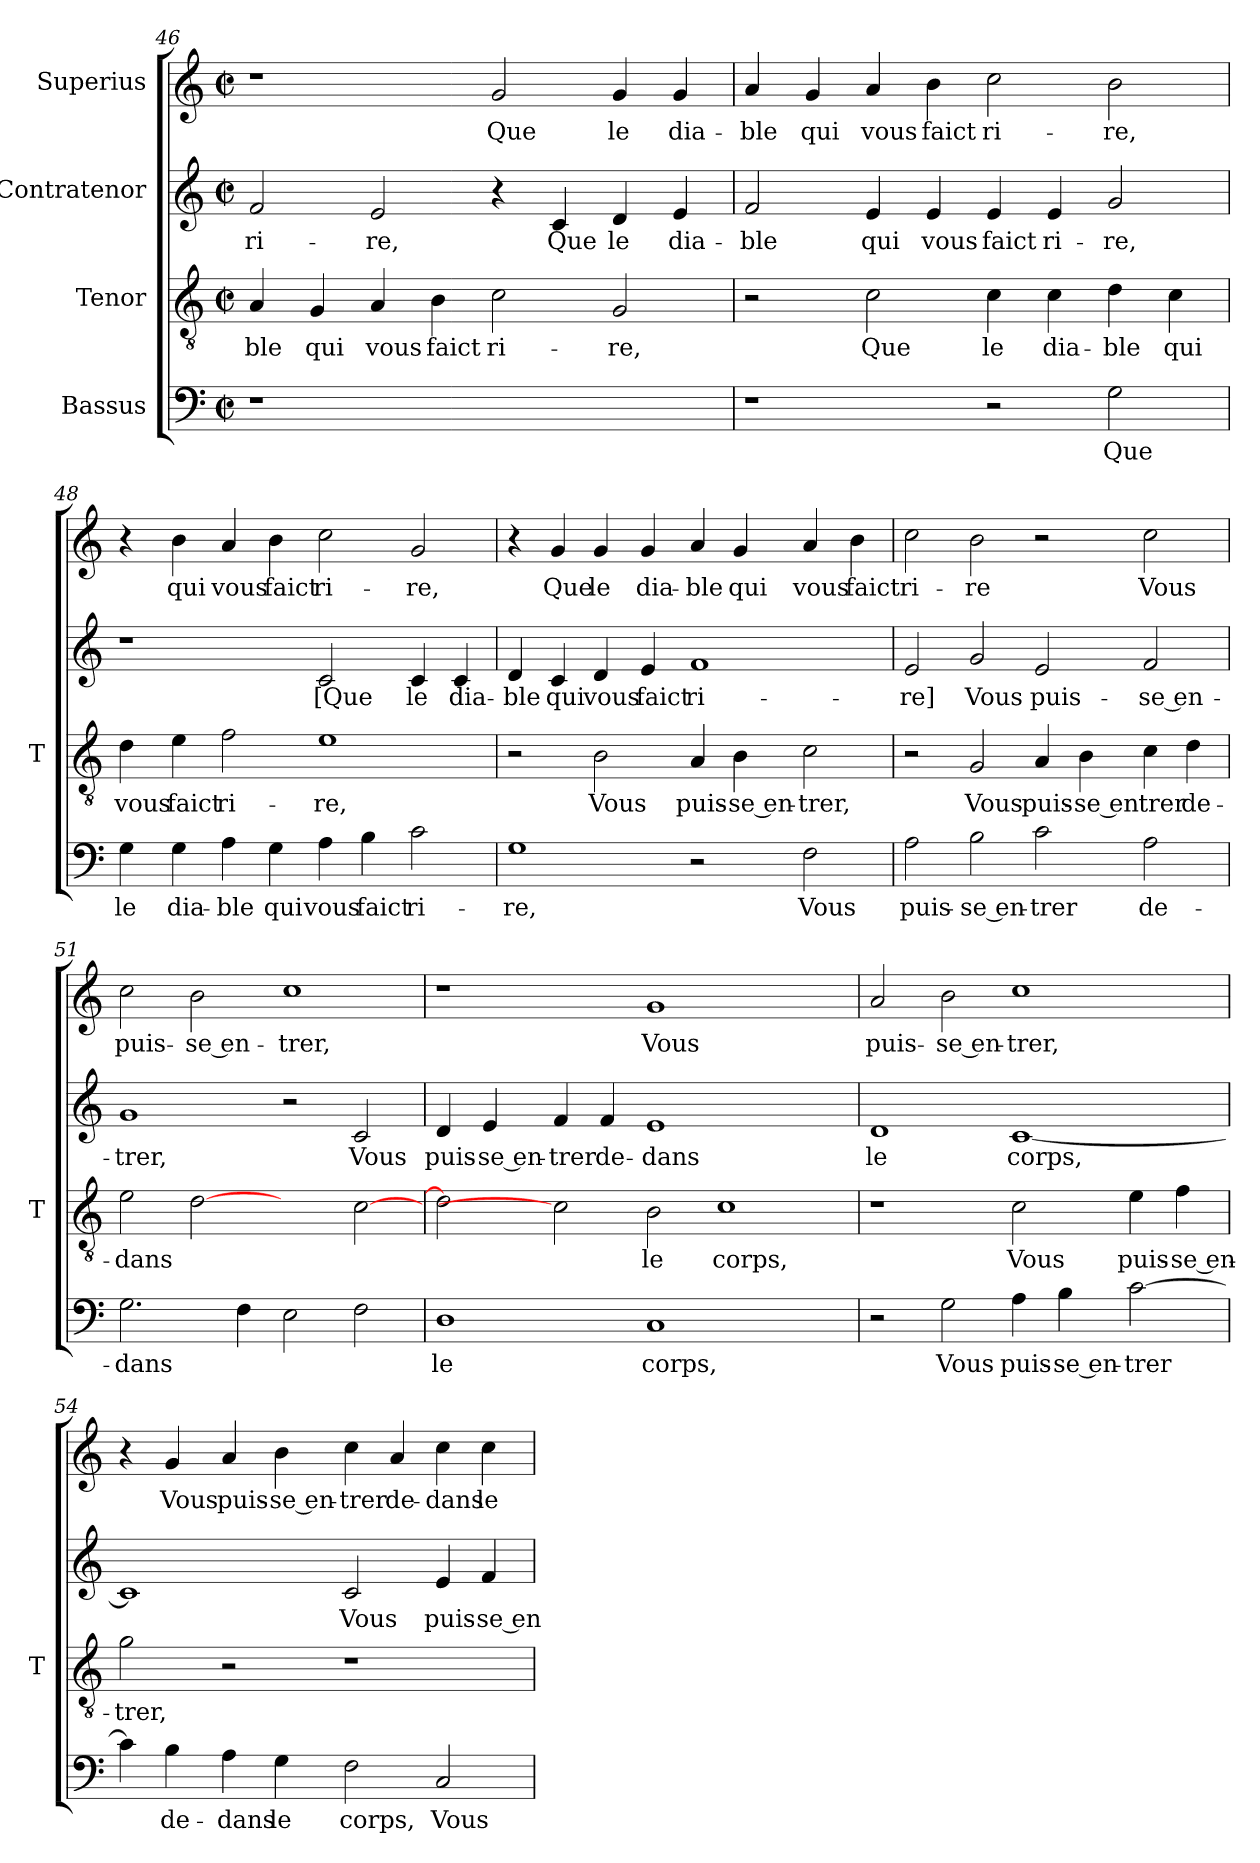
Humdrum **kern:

**kern	**text	**kern	**text	**kern	**text	**kern	**text
*part4	*part4	*part3	*part3	*part2	*part2	*part1	*part1
*staff4	*staff4	*staff3	*staff3	*staff2	*staff2	*staff1	*staff1
*I"Bassus	*	*I"Tenor	*	*I"Contratenor	*	*I"Superius	*
*	*	*I'T	*	*	*	*	*
!!LO:PB:g=z
*clefF4	*	*clefGv2	*	*clefG2	*	*clefG2	*
*k[]	*	*k[]	*	*k[]	*	*k[]	*
*C:	*	*C:	*	*C:	*	*C:	*
*M2/2	*	*M2/2	*	*M2/2	*	*M2/2	*
*met(c|)	*	*met(c|)	*	*met(c|)	*	*met(c|)	*
=46	=46	=46	=46	=46	=46	=46	=46
1r	.	4A	-ble	2f	ri-	1r	.
.	.	4G	-qui	.	.	.	.
.	.	4A	-vous	2e	-re,	.	.
.	.	4B	-faict	.	.	.	.
1ryy	.	2c	ri-	4r	.	2g	-Que
.	.	.	.	4c	-Que	.	.
.	.	2G	-re,	4d	-le	4g	-le
.	.	.	.	4e	dia-	4g	dia-
=47	=47	=47	=47	=47	=47	=47	=47
1r	.	2r	.	2f	-ble	4a	-ble
.	.	.	.	.	.	4g	-qui
.	.	2c	-Que	4e	-qui	4a	-vous
.	.	.	.	4e	-vous	4b	-faict
2r	.	4c	-le	4e	-faict	2cc	ri-
.	.	4c	dia-	4e	ri-	.	.
2G	-Que	4d	-ble	2g	-re,	2b	-re,
.	.	4c	-qui	.	.	.	.
=48	=48	=48	=48	=48	=48	=48	=48
4G	-le	4d	-vous	1r	.	4r	.
4G	dia-	4e	-faict	.	.	4b	-qui
4A	-ble	2f	ri-	.	.	4a	-vous
4G	-qui	.	.	.	.	4b	-faict
4A	-vous	1e	-re,	2c	-[Que	2cc	ri-
4B	-faict	.	.	.	.	.	.
2c	ri-	.	.	4c	-le	2g	-re,
.	.	.	.	4c	dia-	.	.
!!LO:LB:g=z
=49	=49	=49	=49	=49	=49	=49	=49
1G	-re,	2r	.	4d	-ble	4r	.
.	.	.	.	4c	-qui	4g	-Que
.	.	2B	-Vous	4d	-vous	4g	-le
.	.	.	.	4e	-faict	4g	dia-
2r	.	4A	puis-	1f	ri-	4a	-ble
.	.	4B	se en-	.	.	4g	-qui
2F	-Vous	2c	-trer,	.	.	4a	-vous
.	.	.	.	.	.	4b	-faict
=50	=50	=50	=50	=50	=50	=50	=50
2A	puis-	2r	.	2e	-re]	2cc	ri-
2B	se en-	2G	-Vous	2g	-Vous	2b	-re
2c	-trer	4A	puis-	2e	puis-	2r	.
.	.	4B	-se en	.	.	.	.
2A	de-	4c	-trer	2f	se en-	2cc	-Vous
.	.	4d	de-	.	.	.	.
=51	=51	=51	=51	=51	=51	=51	=51
2.G	-dans	2e	-dans	1g	-trer,	2cc	puis-
.	.	[2d	.	.	.	2b	se en-
4F	.	.	.	.	.	.	.
2E	.	2ryy	.	2r	.	1cc	-trer,
2F	.	[2c	.	2c	-Vous	.	.
!!LO:LB:g=z
=52	=52	=52	=52	=52	=52	=52	=52
1D	-le	2d]	.	4d	puis-	1r	.
.	.	.	.	4e	se en-	.	.
.	.	2c]	.	4f	-trer	.	.
.	.	.	.	4f	de-	.	.
1C	-corps,	2B	-le	1e	-dans	1g	-Vous
.	.	1c	-corps,	.	.	.	.
2ryy	.	.	.	2ryy	.	2ryy	.
=53	=53	=53	=53	=53	=53	=53	=53
2r	.	1r	.	1d	-le	2a	puis-
2G	-Vous	.	.	.	.	2b	se en-
4A	puis-	2c	-Vous	[1c	-corps,	1cc	-trer,
4B	se en-	.	.	.	.	.	.
[2c	-trer	4e	puis-	.	.	.	.
.	.	4f	se en-	.	.	.	.
=54	=54	=54	=54	=54	=54	=54	=54
4c]	.	2g	-trer,	1c]	.	4r	.
4B	de-	.	.	.	.	4g	-Vous
4A	-dans	2r	.	.	.	4a	puis-
4G	-le	.	.	.	.	4b	se en-
2F	-corps,	1r	.	2c	-Vous	4cc	-trer
.	.	.	.	.	.	4a	de-
2C	-Vous	.	.	4e	puis-	4cc	-dans
.	.	.	.	4f	se en-	4cc	-le
=	=	=	=	=	=	=	=
*-	*-	*-	*-	*-	*-	*-	*-
